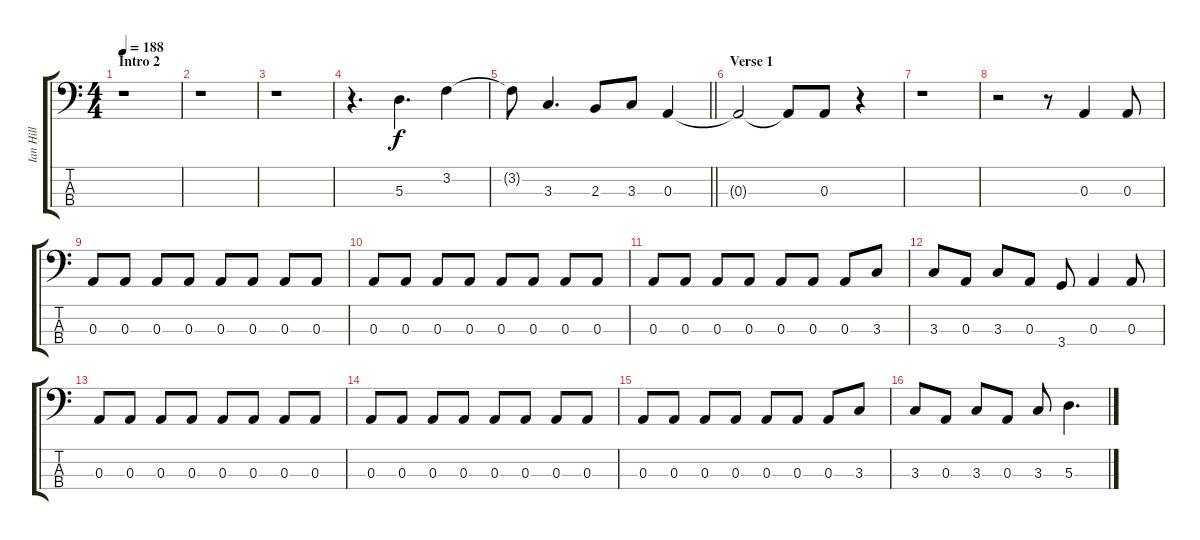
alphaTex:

\track ("Ian Hill" "Ian Hill") {instrument electricbasspick}
\staff {score tabs}
\tuning (G2 D2 A1 E1) {hide}
\ts (4 4)
\section ("" "Intro 2")
\tempo 188
\clef f4
\ks c
r.1{dy f} |
r.1 |
r.1 |
r.4{d} 5.3.4{d} 3.2.4 |
\barLineRight lightlight
3.2{t}.8 3.3.4{d} 2.3.8 3.3.8 0.3.4 |
\section ("" "Verse 1")
0.3{t}.2 0.3{t}.8 0.3.8 r.4 |
r.1 |
r.2 r.8 0.3.4 0.3.8 |
0.3.8 0.3.8 0.3.8 0.3.8 0.3.8 0.3.8 0.3.8 0.3.8 |
0.3.8 0.3.8 0.3.8 0.3.8 0.3.8 0.3.8 0.3.8 0.3.8 |
0.3.8 0.3.8 0.3.8 0.3.8 0.3.8 0.3.8 0.3.8 3.3.8 |
3.3.8 0.3.8 3.3.8 0.3.8 3.4.8 0.3.4 0.3.8 |
0.3.8 0.3.8 0.3.8 0.3.8 0.3.8 0.3.8 0.3.8 0.3.8 |
0.3.8 0.3.8 0.3.8 0.3.8 0.3.8 0.3.8 0.3.8 0.3.8 |
0.3.8 0.3.8 0.3.8 0.3.8 0.3.8 0.3.8 0.3.8 3.3.8 |
3.3.8 0.3.8 3.3.8 0.3.8 3.3.8 5.3.4{d}
